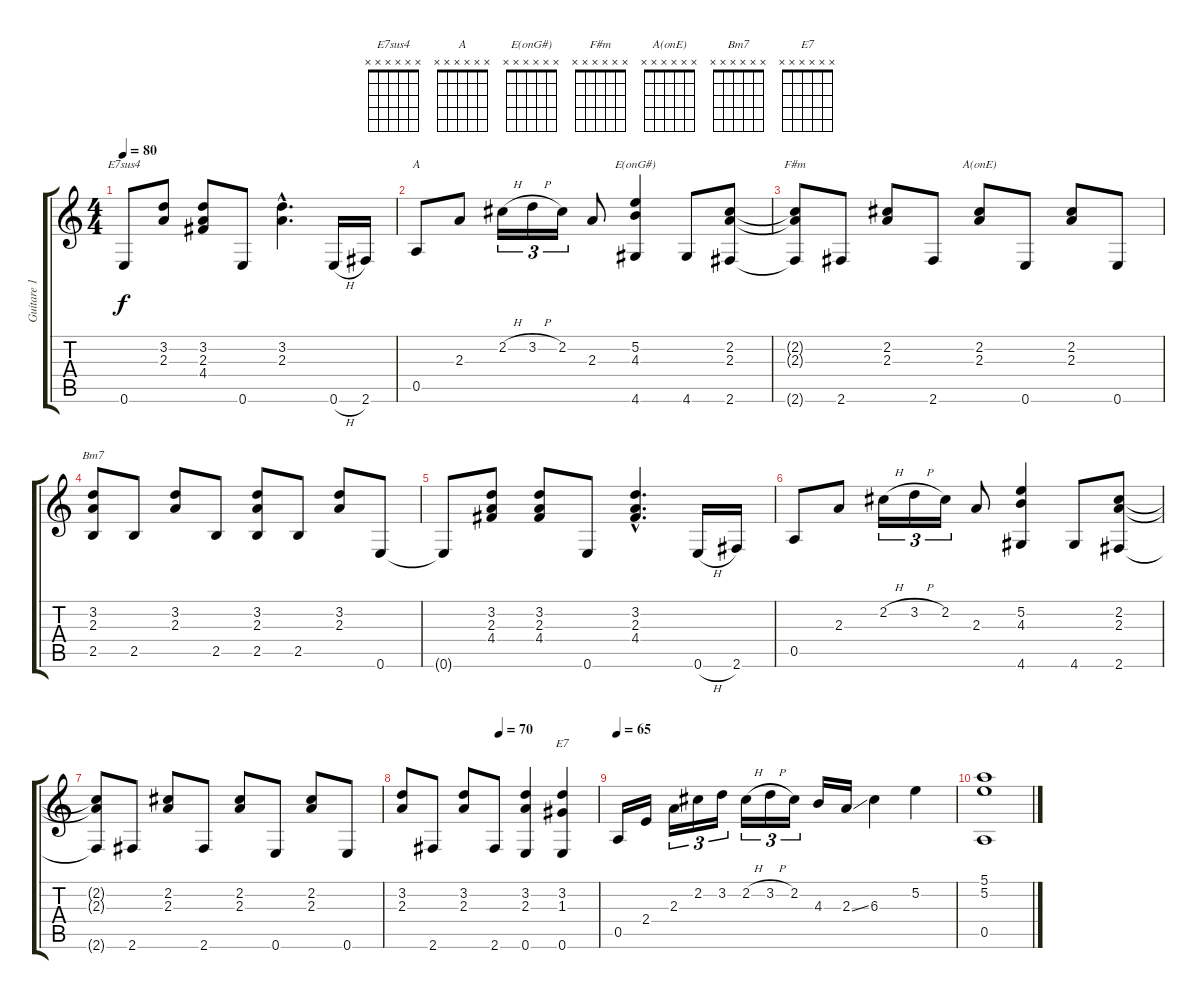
\track ("Guitare 1" "Guitare 1") {instrument acousticguitarnylon}
\staff {score tabs}
\tuning (E4 B3 G3 D3 A2 E2) {hide}
\chord ("E7sus4" x x x x x x) {firstfret 0}
\chord ("A" x x x x x x) {firstfret 0}
\chord ("E(onG#)" x x x x x x) {firstfret 0}
\chord ("F#m" x x x x x x) {firstfret 0}
\chord ("A(onE)" x x x x x x) {firstfret 0}
\chord ("Bm7" x x x x x x) {firstfret 0}
\chord ("E7" x x x x x x) {firstfret 0}
\ts (4 4)
\tempo 80
\clef g2
\ks c
0.6{t}.8{ch "E7sus4" dy f} (3.2 2.3).8 (3.2 2.3 4.4).8 0.6.8 (3.2{hac} 2.3{hac}).4{d} 0.6{h}.16 2.6.16 |
0.5.8{ch "A"} 2.3.8 2.2{h}.16{tu (3 2)} 3.2{h}.16{tu (3 2)} 2.2.16{tu (3 2)} 2.3.8 (5.2 4.3 4.6).4{ch "E(onG#)"} 4.6.8 (2.2 2.3 2.6).8 |
(2.2{t} 2.3{t} 2.6{t}).8{ch "F#m"} 2.6.8 (2.2 2.3).8 2.6.8 (2.2 2.3).8{ch "A(onE)"} 0.6.8 (2.2 2.3).8 0.6.8 |
(3.2 2.3 2.5).8{ch "Bm7"} 2.5.8 (3.2 2.3).8 2.5.8 (3.2 2.3 2.5).8 2.5.8 (3.2 2.3).8 0.6.8 |
0.6{t}.8 (3.2 2.3 4.4).8 (3.2 2.3 4.4).8 0.6.8 (3.2{hac} 2.3{hac} 4.4{hac}).4{d} 0.6{h}.16 2.6.16 |
0.5.8 2.3.8 2.2{h}.16{tu (3 2)} 3.2{h}.16{tu (3 2)} 2.2.16{tu (3 2)} 2.3.8 (5.2 4.3 4.6).4 4.6.8 (2.2 2.3 2.6).8 |
(2.2{t} 2.3{t} 2.6{t}).8 2.6.8 (2.2 2.3).8 2.6.8 (2.2 2.3).8 0.6.8 (2.2 2.3).8 0.6.8 |
\tempo (70 0.5)
(3.2 2.3).8 2.6.8 (3.2 2.3).8 2.6.8 (3.2 2.3 0.6).4 (3.2 1.3 0.6).4{ch "E7"} |
\tempo 65
0.5.16 2.4.16 2.3.16{tu (3 2)} 2.2.16{tu (3 2)} 3.2.16{tu (3 2)} 2.2{h}.16{tu (3 2)} 3.2{h}.16{tu (3 2)} 2.2.16{tu (3 2)} 4.3.16 2.3{ss}.16 6.3.4 5.2.4 |
(5.1 5.2 0.5).1
